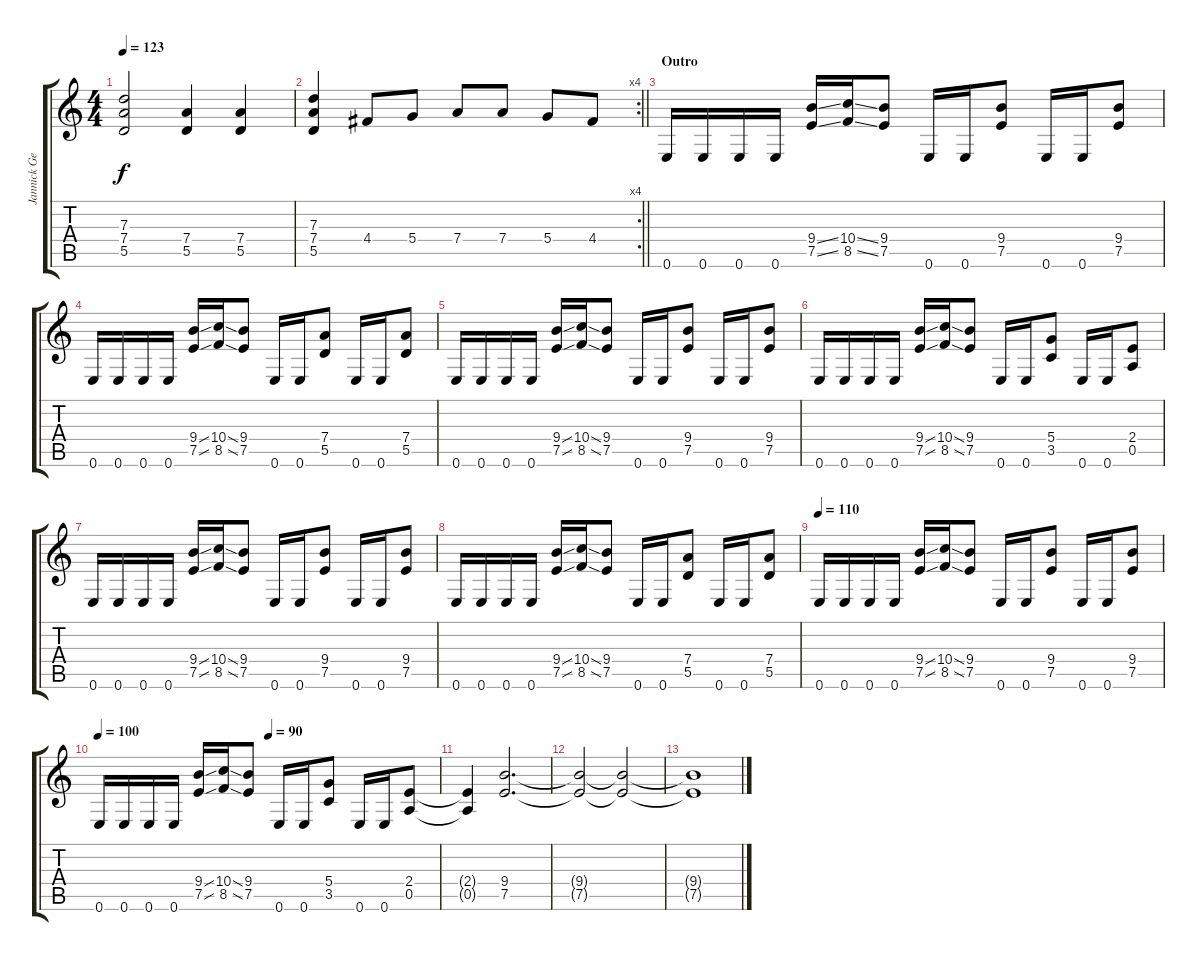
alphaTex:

\track ("Jannick Gers" "Jannick Ge") {instrument distortionguitar}
\staff {score tabs}
\tuning (E4 B3 G3 D3 A2 E2) {hide}
\ts (4 4)
\tempo 123
\clef g2
\ks c
(7.3 7.4 5.5).2{dy f} (7.4 5.5).4 (7.4 5.5).4 |
\rc 4
\barLineRight lightlight
(7.3 7.4 5.5).4 4.4.8 5.4.8 7.4.8 7.4.8 5.4.8 4.4.8 |
\section ("" "Outro")
0.6.16 0.6.16 0.6.16 0.6.16 (9.4{ss} 7.5{ss}).16 (10.4{ss} 8.5{ss}).16 (9.4 7.5).8 0.6.16 0.6.16 (9.4 7.5).8 0.6.16 0.6.16 (9.4 7.5).8 |
0.6.16 0.6.16 0.6.16 0.6.16 (9.4{ss} 7.5{ss}).16 (10.4{ss} 8.5{ss}).16 (9.4 7.5).8 0.6.16 0.6.16 (7.4 5.5).8 0.6.16 0.6.16 (7.4 5.5).8 |
0.6.16 0.6.16 0.6.16 0.6.16 (9.4{ss} 7.5{ss}).16 (10.4{ss} 8.5{ss}).16 (9.4 7.5).8 0.6.16 0.6.16 (9.4 7.5).8 0.6.16 0.6.16 (9.4 7.5).8 |
0.6.16 0.6.16 0.6.16 0.6.16 (9.4{ss} 7.5{ss}).16 (10.4{ss} 8.5{ss}).16 (9.4 7.5).8 0.6.16 0.6.16 (5.4 3.5).8 0.6.16 0.6.16 (2.4 0.5).8 |
0.6.16 0.6.16 0.6.16 0.6.16 (9.4{ss} 7.5{ss}).16 (10.4{ss} 8.5{ss}).16 (9.4 7.5).8 0.6.16 0.6.16 (9.4 7.5).8 0.6.16 0.6.16 (9.4 7.5).8 |
0.6.16 0.6.16 0.6.16 0.6.16 (9.4{ss} 7.5{ss}).16 (10.4{ss} 8.5{ss}).16 (9.4 7.5).8 0.6.16 0.6.16 (7.4 5.5).8 0.6.16 0.6.16 (7.4 5.5).8 |
\tempo 110
0.6.16 0.6.16 0.6.16 0.6.16 (9.4{ss} 7.5{ss}).16 (10.4{ss} 8.5{ss}).16 (9.4 7.5).8 0.6.16 0.6.16 (9.4 7.5).8 0.6.16 0.6.16 (9.4 7.5).8 |
\tempo 100
\tempo (90 0.5)
0.6.16 0.6.16 0.6.16 0.6.16 (9.4{ss} 7.5{ss}).16 (10.4{ss} 8.5{ss}).16 (9.4 7.5).8 0.6.16 0.6.16 (5.4 3.5).8 0.6.16 0.6.16 (2.4 0.5).8 |
(2.4{t} 0.5{t}).4 (9.4 7.5).2{d} |
(9.4{t} 7.5{t}).2 (9.4{t} 7.5{t}).2{volume 0} |
(9.4{t} 7.5{t}).1
